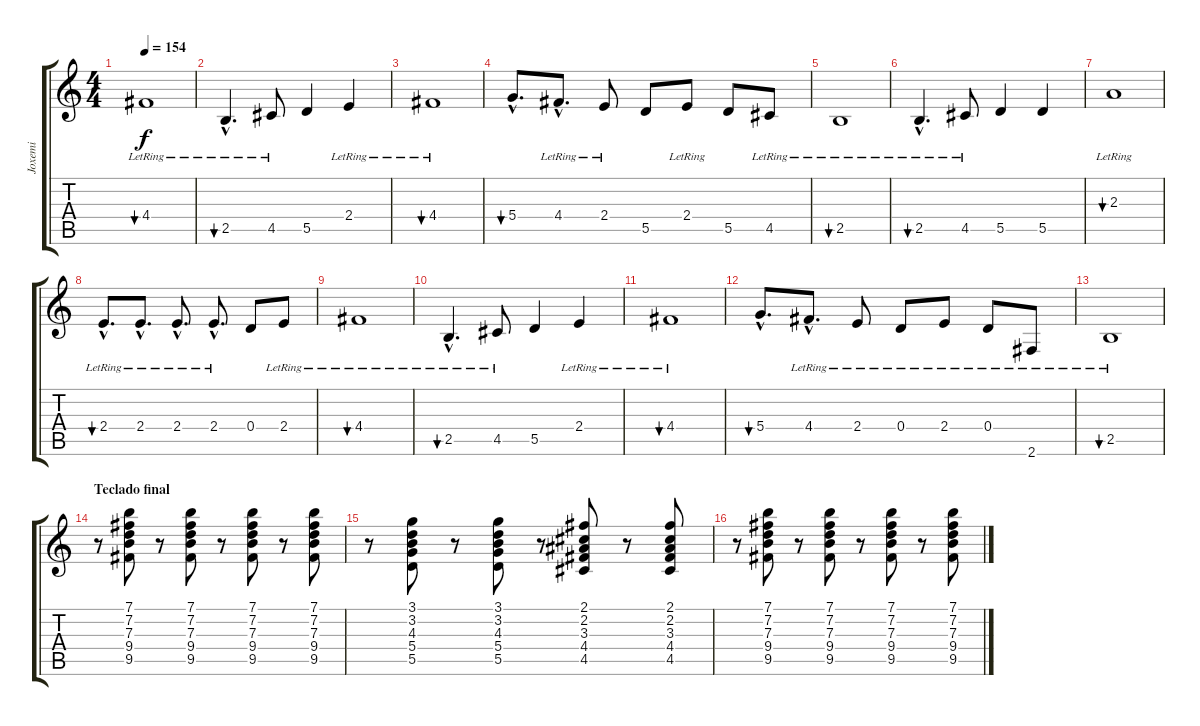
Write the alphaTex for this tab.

\track ("Joxemi" "Joxemi") {instrument distortionguitar}
\staff {score tabs}
\tuning (E4 B3 G3 D3 A2 E2) {hide}
\ts (4 4)
\tempo 154
\clef g2
\ks c
4.4{lr}.1{bu 60 dy f} |
2.5{hac lr}.4{d bu 60} 4.5{lr}.8 5.5.4 2.4{lr}.4 |
4.4{lr}.1{bu 60} |
5.4{hac}.8{d bu 60} 4.4{hac lr}.8{d} 2.4{lr}.8 5.5.8 2.4{lr}.8 5.5.8 4.5{lr}.8 |
2.5{lr}.1{bu 60} |
2.5{hac lr}.4{d bu 60 volume 12 instrument electricguitarclean} 4.5{lr}.8 5.5.4 5.5.4 |
2.3{lr}.1{bu 60} |
2.4{hac lr}.8{d bu 60} 2.4{hac lr}.8{d} 2.4{hac lr}.8{d} 2.4{hac lr}.8{d} 0.4.8 2.4{lr}.8 |
4.4{lr}.1{bu 60} |
2.5{hac lr}.4{d bu 60} 4.5{lr}.8 5.5.4 2.4{lr}.4 |
4.4{lr}.1{bu 60} |
5.4{hac}.8{d bu 60} 4.4{hac lr}.8{d} 2.4{lr}.8 0.4{lr}.8 2.4{lr}.8 0.4{lr}.8 2.6{lr}.8 |
2.5{lr}.1{bu 60} |
\section ("" "Teclado final")
r.8{instrument electricguitarclean} (7.1 7.2 7.3 9.4 9.5).8 r.8 (7.1 7.2 7.3 9.4 9.5).8 r.8 (7.1 7.2 7.3 9.4 9.5).8 r.8 (7.1 7.2 7.3 9.4 9.5).8 |
r.8 (3.1 3.2 4.3 5.4 5.5).8 r.8 (3.1 3.2 4.3 5.4 5.5).8 r.8 (2.1 2.2 3.3 4.4 4.5).8 r.8 (2.1 2.2 3.3 4.4 4.5).8 |
r.8 (7.1 7.2 7.3 9.4 9.5).8 r.8 (7.1 7.2 7.3 9.4 9.5).8 r.8 (7.1 7.2 7.3 9.4 9.5).8 r.8 (7.1 7.2 7.3 9.4 9.5).8
